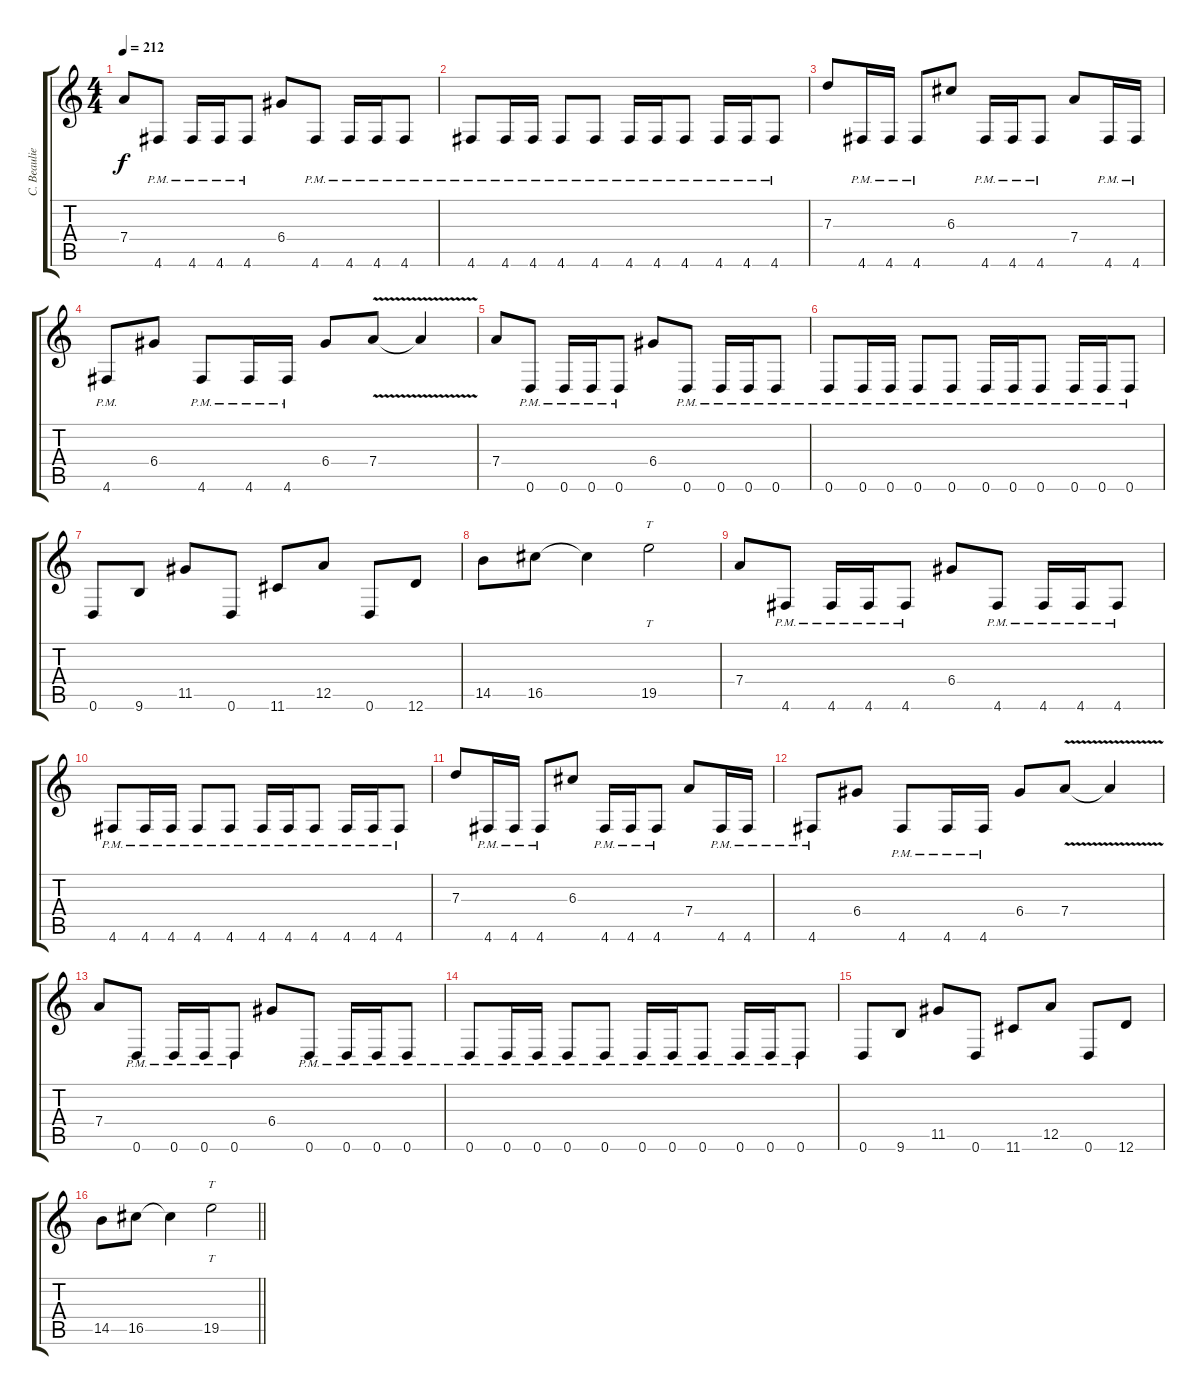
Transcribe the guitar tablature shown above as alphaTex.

\track ("C. Beaulieu" "C. Beaulie") {instrument distortionguitar}
\staff {score tabs}
\tuning (E4 B3 G3 D3 A2 D2) {hide}
\ts (4 4)
\tempo 212
\clef g2
\ks c
7.4.8{dy f} 4.6{pm}.8 4.6{pm}.16 4.6{pm}.16 4.6{pm}.8 6.4.8 4.6{pm}.8 4.6{pm}.16 4.6{pm}.16 4.6{pm}.8 |
4.6{pm}.8 4.6{pm}.16 4.6{pm}.16 4.6{pm}.8 4.6{pm}.8 4.6{pm}.16 4.6{pm}.16 4.6{pm}.8 4.6{pm}.16 4.6{pm}.16 4.6{pm}.8 |
7.3.8 4.6{pm}.16 4.6{pm}.16 4.6{pm}.8 6.3.8 4.6{pm}.16 4.6{pm}.16 4.6{pm}.8 7.4.8 4.6{pm}.16 4.6{pm}.16 |
4.6{pm}.8 6.4.8 4.6{pm}.8 4.6{pm}.16 4.6{pm}.16 6.4.8 7.4{v}.8 7.4{t}.4 |
7.4.8 0.6{pm}.8 0.6{pm}.16 0.6{pm}.16 0.6{pm}.8 6.4.8 0.6{pm}.8 0.6{pm}.16 0.6{pm}.16 0.6{pm}.8 |
0.6{pm}.8 0.6{pm}.16 0.6{pm}.16 0.6{pm}.8 0.6{pm}.8 0.6{pm}.16 0.6{pm}.16 0.6{pm}.8 0.6{pm}.16 0.6{pm}.16 0.6{pm}.8 |
0.6.8 9.6.8 11.5.8 0.6.8 11.6.8 12.5.8 0.6.8 12.6.8 |
14.5.8 16.5.8 16.5{t}.4 19.5.2{tt} |
7.4.8 4.6{pm}.8 4.6{pm}.16 4.6{pm}.16 4.6{pm}.8 6.4.8 4.6{pm}.8 4.6{pm}.16 4.6{pm}.16 4.6{pm}.8 |
4.6{pm}.8 4.6{pm}.16 4.6{pm}.16 4.6{pm}.8 4.6{pm}.8 4.6{pm}.16 4.6{pm}.16 4.6{pm}.8 4.6{pm}.16 4.6{pm}.16 4.6{pm}.8 |
7.3.8 4.6{pm}.16 4.6{pm}.16 4.6{pm}.8 6.3.8 4.6{pm}.16 4.6{pm}.16 4.6{pm}.8 7.4.8 4.6{pm}.16 4.6{pm}.16 |
4.6{pm}.8 6.4.8 4.6{pm}.8 4.6{pm}.16 4.6{pm}.16 6.4.8 7.4{v}.8 7.4{t}.4 |
7.4.8 0.6{pm}.8 0.6{pm}.16 0.6{pm}.16 0.6{pm}.8 6.4.8 0.6{pm}.8 0.6{pm}.16 0.6{pm}.16 0.6{pm}.8 |
0.6{pm}.8 0.6{pm}.16 0.6{pm}.16 0.6{pm}.8 0.6{pm}.8 0.6{pm}.16 0.6{pm}.16 0.6{pm}.8 0.6{pm}.16 0.6{pm}.16 0.6{pm}.8 |
0.6.8 9.6.8 11.5.8 0.6.8 11.6.8 12.5.8 0.6.8 12.6.8 |
\barLineRight lightlight
14.5.8 16.5.8 16.5{t}.4 19.5.2{tt}
